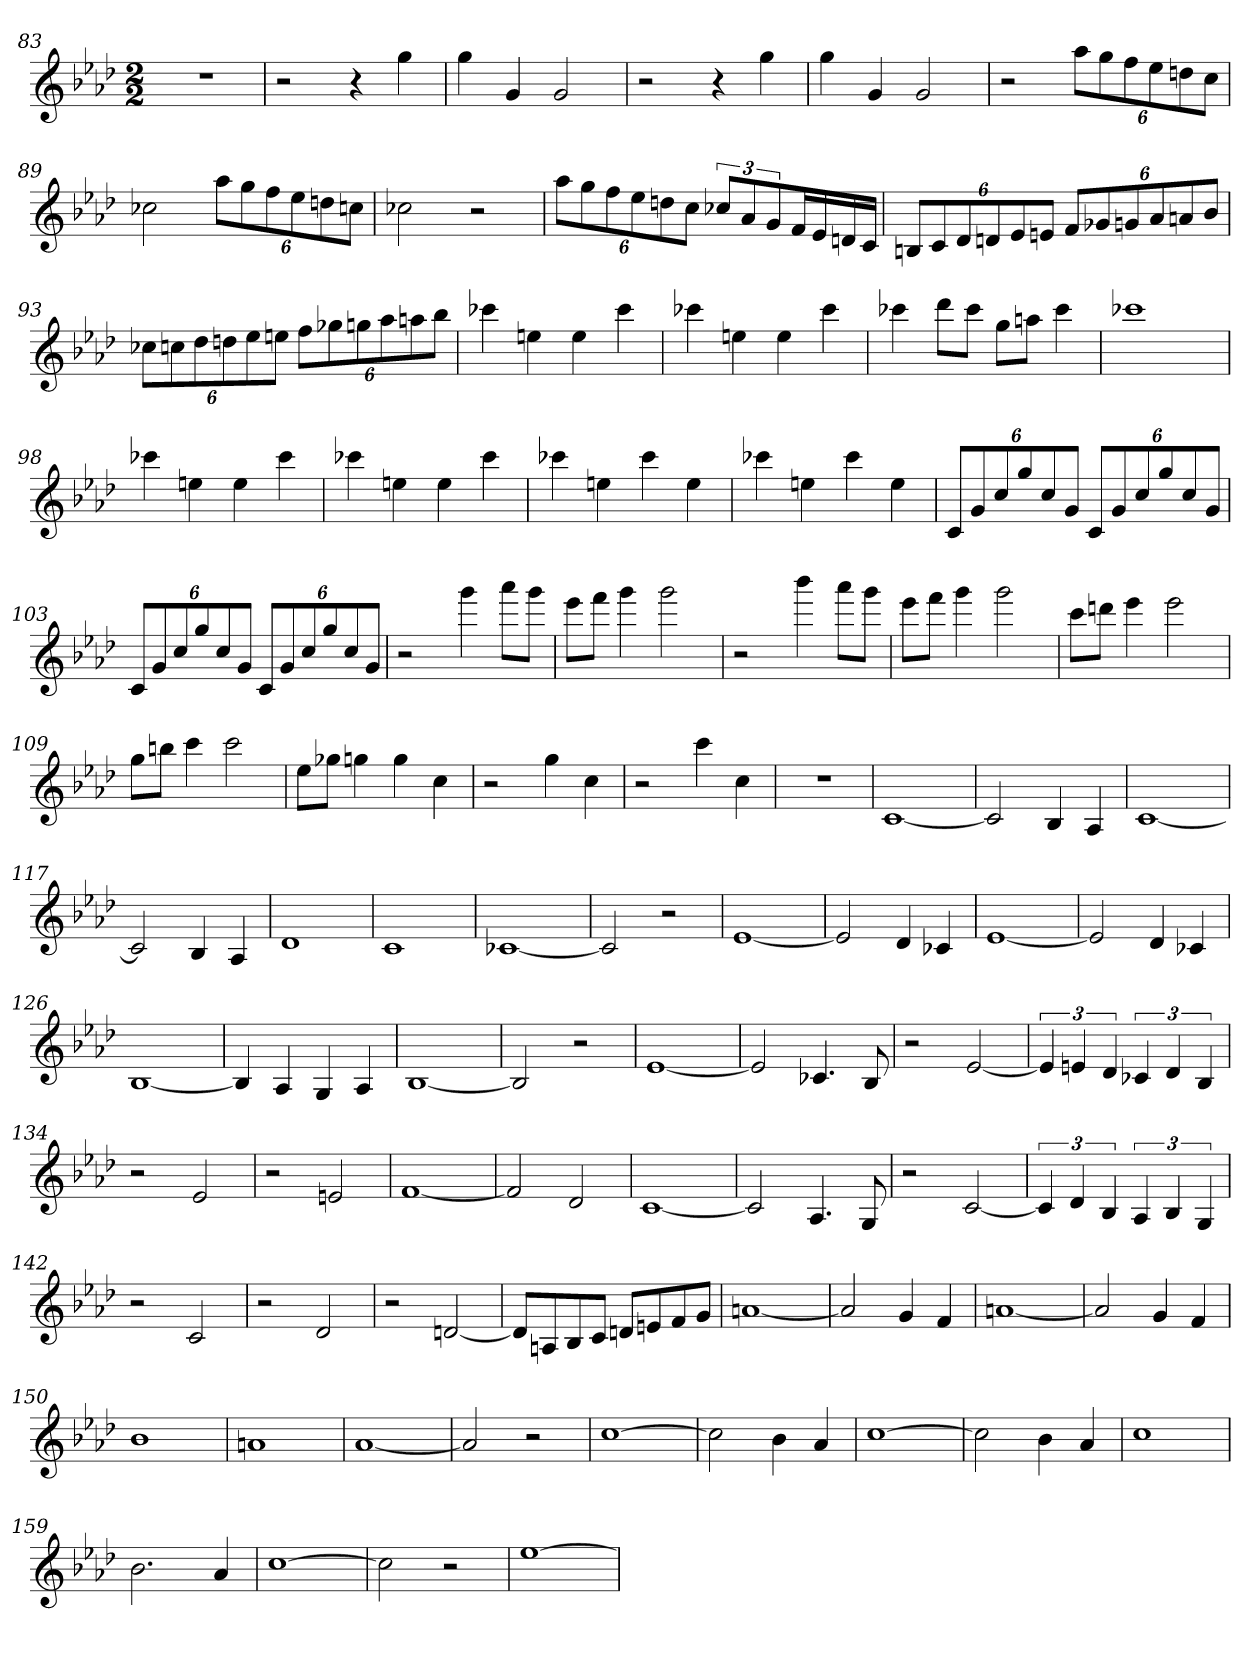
**kern
*part1
*staff1
*clefG2
*k[b-e-a-d-]
*A-:
*M2/2
=83
1r
=84
2r
4r
4gg
=85
4gg
4g
2g
=86
2r
4r
4gg
=87
4gg
4g
2g
=88
2r
12aa-\L
12gg\
12ff\
12ee-\
12ddn\
12cc\J
=89
2cc-X
12aa-\L
12gg\
12ff\
12ee-\
12ddn\
12ccn\J
=90
2cc-X
2r
=91
12aa-\L
12gg\
12ff\
12ee-\
12ddn\
12cc\J
12cc-X/L
12a-/
12g/
16f/L
16e-/
16dn/
16c/JJ
=92
12Bn/L
12c/
12d-/
12dn/
12e-/
12en/J
12f/L
12g-X/
12gn/
12a-/
12an/
12b-/J
=93
12cc-X\L
12ccn\
12dd-\
12ddn\
12ee-\
12een\J
12ff\L
12gg-X\
12ggn\
12aa-\
12aan\
12bb-\J
=94
4ccc-X
4een
4ee
4ccc-
=95
4ccc-X
4een
4ee
4ccc-
=96
4ccc-X
8ddd-\L
8ccc-\J
8gg\L
8aan\J
4ccc-
=97
1ccc-X
=98
4ccc-X
4een
4ee
4ccc-
=99
4ccc-X
4een
4ee
4ccc-
=100
4ccc-X
4een
4ccc-
4ee
=101
4ccc-X
4een
4ccc-
4ee
=102
12c/L
12g/
12cc/
12gg/
12cc/
12g/J
12c/L
12g/
12cc/
12gg/
12cc/
12g/J
=103
12c/L
12g/
12cc/
12gg/
12cc/
12g/J
12c/L
12g/
12cc/
12gg/
12cc/
12g/J
=104
2r
4ggg
8aaa-\L
8ggg\J
=105
8eee-\L
8fff\J
4ggg
2ggg
=106
2r
4bbb-
8aaa-\L
8ggg\J
=107
8eee-\L
8fff\J
4ggg
2ggg
=108
8ccc\L
8dddn\J
4eee-
2eee-
=109
8gg\L
8bbn\J
4ccc
2ccc
=110
8ee-\L
8gg-X\J
4ggn
4gg
4cc
=111
2r
4gg
4cc
=112
2r
4ccc
4cc
=113
1r
=114
[1c
=115
2c]
4B-
4A-
=116
[1c
=117
2c]
4B-
4A-
=118
1d-
=119
1c
=120
[1c-X
=121
2c-]
2r
=122
[1e-
=123
2e-]
4d-
4c-X
=124
[1e-
=125
2e-]
4d-
4c-X
=126
[1B-
=127
4B-]
4A-
4G
4A-
=128
[1B-
=129
2B-]
2r
=130
[1e-
=131
2e-]
4.c-X
8B-
=132
2r
[2e-
=133
6e-]
6en
6d-
6c-X
6d-
6B-
=134
2r
2e-
=135
2r
2en
=136
[1f
=137
2f]
2d-
=138
[1c
=139
2c]
4.A-
8G
=140
2r
[2c
=141
6c]
6d-
6B-
6A-
6B-
6G
=142
2r
2c
=143
2r
2d-
=144
2r
[2dn
=145
8d/L]
8An/
8B-/
8c/J
8dn/L
8en/
8f/
8g/J
=146
[1an
=147
2a]
4g
4f
=148
[1an
=149
2a]
4g
4f
=150
1b-
=151
1an
=152
[1a-
=153
2a-]
2r
=154
[1cc
=155
2cc]
4b-
4a-
=156
[1cc
=157
2cc]
4b-
4a-
=158
1cc
=159
2.b-
4a-
=160
[1cc
=161
2cc]
2r
=162
[1ee-
=
*-
